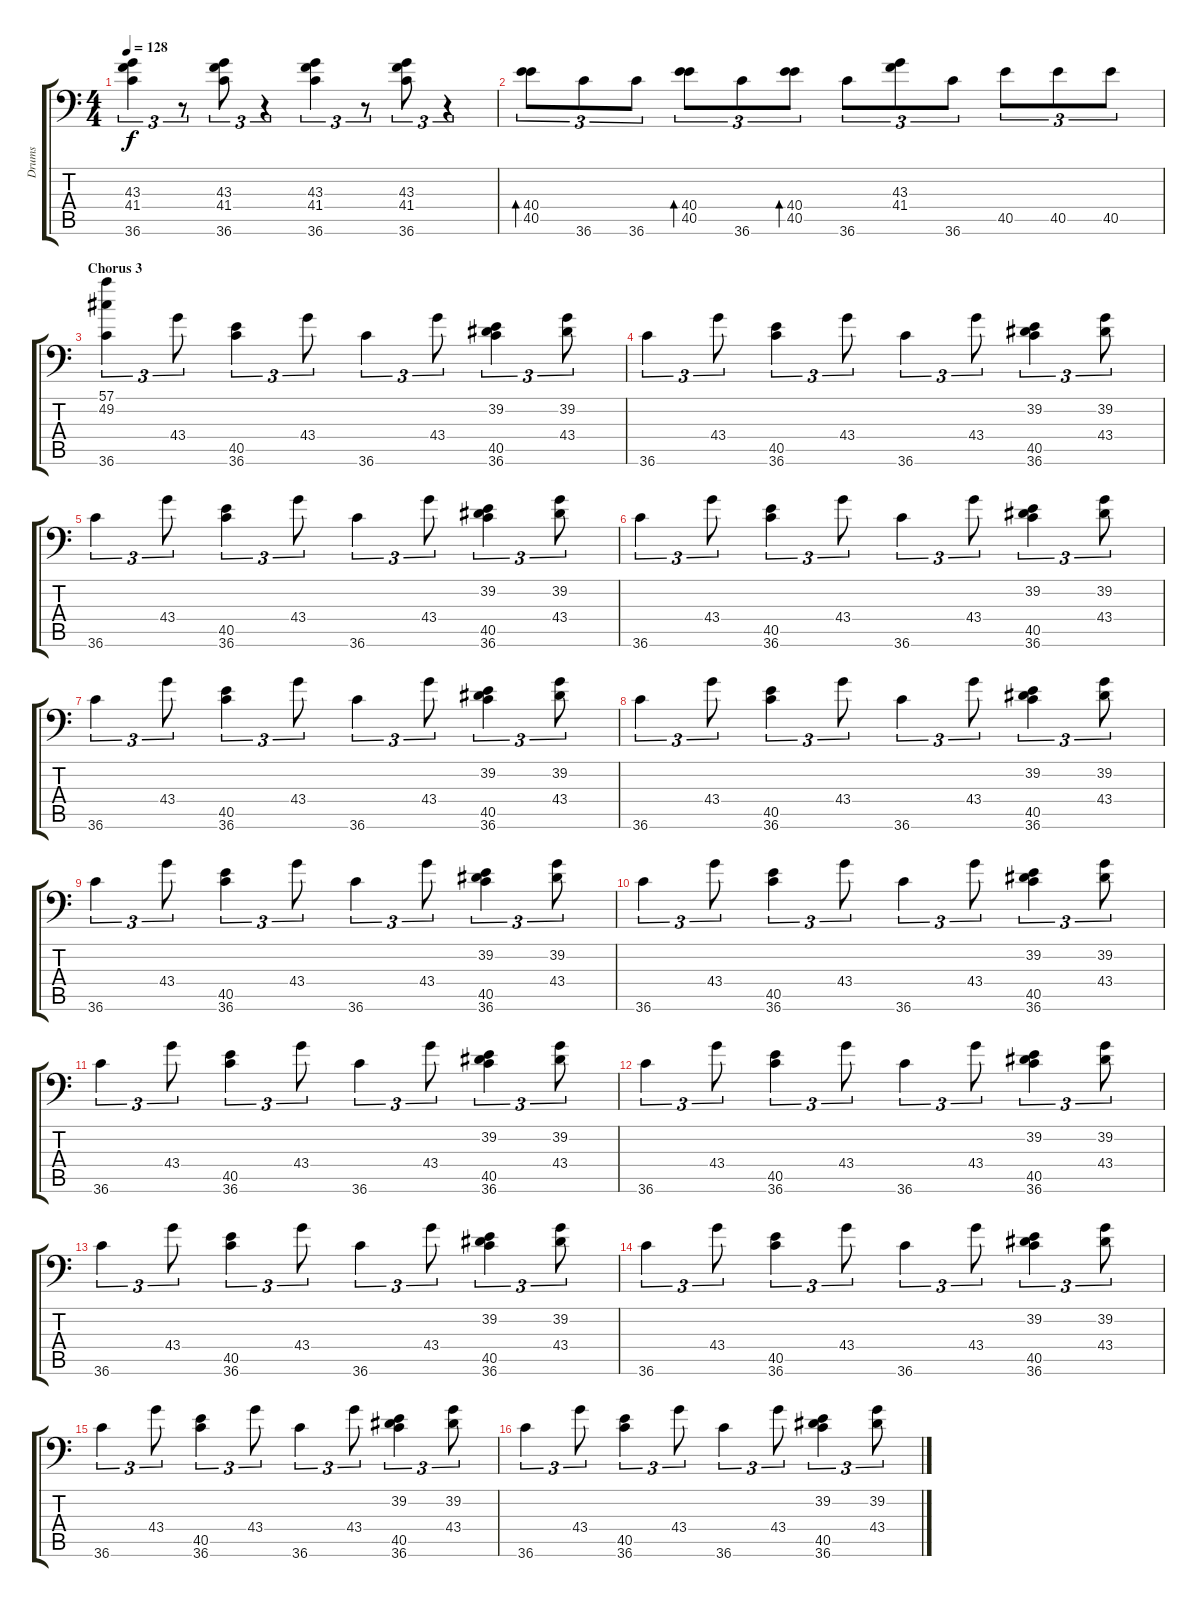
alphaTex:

\track ("Drums" "Drums") {instrument acousticgrandpiano}
\staff {score tabs}
\tuning (C-1 C-1 C-1 C-1 C-1 C-1) {hide}
\ts (4 4)
\tempo 128
\clef f4
\ks c
(43.3 41.4 36.6).4{tu (3 2) dy f} r.8{tu (3 2)} (43.3 41.4 36.6).8{tu (3 2)} r.4{tu (3 2)} (43.3 41.4 36.6).4{tu (3 2)} r.8{tu (3 2)} (43.3 41.4 36.6).8{tu (3 2)} r.4{tu (3 2)} |
(40.4 40.5).8{tu (3 2) bd 120} 36.6.8{tu (3 2)} 36.6.8{tu (3 2)} (40.4 40.5).8{tu (3 2) bd 120} 36.6.8{tu (3 2)} (40.4 40.5).8{tu (3 2) bd 120} 36.6.8{tu (3 2)} (43.3 41.4).8{tu (3 2)} 36.6.8{tu (3 2)} 40.5.8{tu (3 2)} 40.5.8{tu (3 2)} 40.5.8{tu (3 2)} |
\section ("" "Chorus 3")
(57.1 49.2 36.6).4{tu (3 2)} 43.4.8{tu (3 2)} (40.5 36.6).4{tu (3 2)} 43.4.8{tu (3 2)} 36.6.4{tu (3 2)} 43.4.8{tu (3 2)} (39.2 40.5 36.6).4{tu (3 2)} (39.2 43.4).8{tu (3 2)} |
36.6.4{tu (3 2)} 43.4.8{tu (3 2)} (40.5 36.6).4{tu (3 2)} 43.4.8{tu (3 2)} 36.6.4{tu (3 2)} 43.4.8{tu (3 2)} (39.2 40.5 36.6).4{tu (3 2)} (39.2 43.4).8{tu (3 2)} |
36.6.4{tu (3 2)} 43.4.8{tu (3 2)} (40.5 36.6).4{tu (3 2)} 43.4.8{tu (3 2)} 36.6.4{tu (3 2)} 43.4.8{tu (3 2)} (39.2 40.5 36.6).4{tu (3 2)} (39.2 43.4).8{tu (3 2)} |
36.6.4{tu (3 2)} 43.4.8{tu (3 2)} (40.5 36.6).4{tu (3 2)} 43.4.8{tu (3 2)} 36.6.4{tu (3 2)} 43.4.8{tu (3 2)} (39.2 40.5 36.6).4{tu (3 2)} (39.2 43.4).8{tu (3 2)} |
36.6.4{tu (3 2)} 43.4.8{tu (3 2)} (40.5 36.6).4{tu (3 2)} 43.4.8{tu (3 2)} 36.6.4{tu (3 2)} 43.4.8{tu (3 2)} (39.2 40.5 36.6).4{tu (3 2)} (39.2 43.4).8{tu (3 2)} |
36.6.4{tu (3 2)} 43.4.8{tu (3 2)} (40.5 36.6).4{tu (3 2)} 43.4.8{tu (3 2)} 36.6.4{tu (3 2)} 43.4.8{tu (3 2)} (39.2 40.5 36.6).4{tu (3 2)} (39.2 43.4).8{tu (3 2)} |
36.6.4{tu (3 2)} 43.4.8{tu (3 2)} (40.5 36.6).4{tu (3 2)} 43.4.8{tu (3 2)} 36.6.4{tu (3 2)} 43.4.8{tu (3 2)} (39.2 40.5 36.6).4{tu (3 2)} (39.2 43.4).8{tu (3 2)} |
36.6.4{tu (3 2)} 43.4.8{tu (3 2)} (40.5 36.6).4{tu (3 2)} 43.4.8{tu (3 2)} 36.6.4{tu (3 2)} 43.4.8{tu (3 2)} (39.2 40.5 36.6).4{tu (3 2)} (39.2 43.4).8{tu (3 2)} |
36.6.4{tu (3 2)} 43.4.8{tu (3 2)} (40.5 36.6).4{tu (3 2)} 43.4.8{tu (3 2)} 36.6.4{tu (3 2)} 43.4.8{tu (3 2)} (39.2 40.5 36.6).4{tu (3 2)} (39.2 43.4).8{tu (3 2)} |
36.6.4{tu (3 2)} 43.4.8{tu (3 2)} (40.5 36.6).4{tu (3 2)} 43.4.8{tu (3 2)} 36.6.4{tu (3 2)} 43.4.8{tu (3 2)} (39.2 40.5 36.6).4{tu (3 2)} (39.2 43.4).8{tu (3 2)} |
36.6.4{tu (3 2)} 43.4.8{tu (3 2)} (40.5 36.6).4{tu (3 2)} 43.4.8{tu (3 2)} 36.6.4{tu (3 2)} 43.4.8{tu (3 2)} (39.2 40.5 36.6).4{tu (3 2)} (39.2 43.4).8{tu (3 2)} |
36.6.4{tu (3 2)} 43.4.8{tu (3 2)} (40.5 36.6).4{tu (3 2)} 43.4.8{tu (3 2)} 36.6.4{tu (3 2)} 43.4.8{tu (3 2)} (39.2 40.5 36.6).4{tu (3 2)} (39.2 43.4).8{tu (3 2)} |
36.6.4{tu (3 2)} 43.4.8{tu (3 2)} (40.5 36.6).4{tu (3 2)} 43.4.8{tu (3 2)} 36.6.4{tu (3 2)} 43.4.8{tu (3 2)} (39.2 40.5 36.6).4{tu (3 2)} (39.2 43.4).8{tu (3 2)} |
36.6.4{tu (3 2)} 43.4.8{tu (3 2)} (40.5 36.6).4{tu (3 2)} 43.4.8{tu (3 2)} 36.6.4{tu (3 2)} 43.4.8{tu (3 2)} (39.2 40.5 36.6).4{tu (3 2)} (39.2 43.4).8{tu (3 2)}
